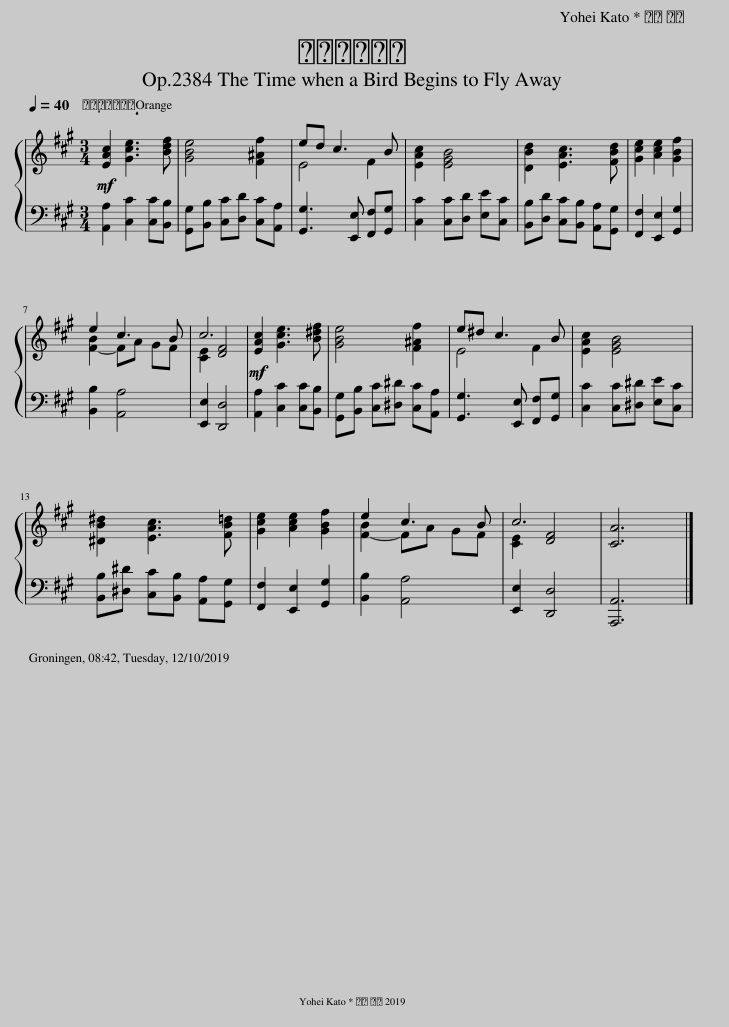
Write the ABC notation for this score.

X:1
%%score { ( 1 3 ) | 2 }
L:1/8
Q:1/4=40
M:3/4
I:linebreak $
K:A
V:1 treble
V:3 treble
V:2 bass
V:1
!mf! [EAc]2 [Gce]3 [Bdf] | [GBe]4 [F^Af]2 | E4 F2 | [EAc]2 [EGB]4 | [DBd]2 [EAc]3 [FBd] | %5
 [Gce]2 [Ace]2 [GBf]2 |$ [F-B]2 FA GF | [CE]2 [DF]4 |!mf! [EAc]2 [Gce]3 [B^df] | [GBe]4 [F^Af]2 | %10
 E4 F2 | [EAc]2 [EGB]4 |$ [^DB^d]2 [EAc]3 [FB=d] | [Gce]2 [Ace]2 [GBf]2 | [F-B]2 FA GF | %15
 [CE]2 [DF]4 | [CA]6 |] %17
V:2
 [A,,A,]2 [C,C]2 [C,C][B,,B,] | [G,,G,][B,,B,] [C,C][D,D] [C,C][A,,A,] | [G,,G,]3 [E,,E,] [F,,F,][G,,G,] | [C,C]2 [C,C][D,D] [E,E][C,C] | [B,,B,][D,D] [C,C][B,,B,] [A,,A,][G,,G,] | %5
 [F,,F,]2 [E,,E,]2 [G,,G,]2 |$ [B,,B,]2 [A,,A,]4 | [E,,E,]2 [D,,D,]4 | [A,,A,]2 [C,C]2 [C,C][B,,B,] | [G,,G,][B,,B,] [C,C][^D,^D] [C,C][A,,A,] | %10
 [G,,G,]3 [E,,E,] [F,,F,][G,,G,] | [C,C]2 [C,C][^D,^D] [E,E][C,C] |$ [B,,B,][^D,^D] [C,C][B,,B,] [A,,A,][G,,G,] | [F,,F,]2 [E,,E,]2 [G,,G,]2 | [B,,B,]2 [A,,A,]4 | %15
 [E,,E,]2 [D,,D,]4 | [A,,,A,,]6 |] %17
V:3
 x6 | x6 | ed c3 B | x6 | x6 | %5
 x6 |$ e2 c3 B | c6 | x6 | x6 | %10
 e^d c3 B | x6 |$ x6 | x6 | e2 c3 B | %15
 c6 | x6 |] %17
